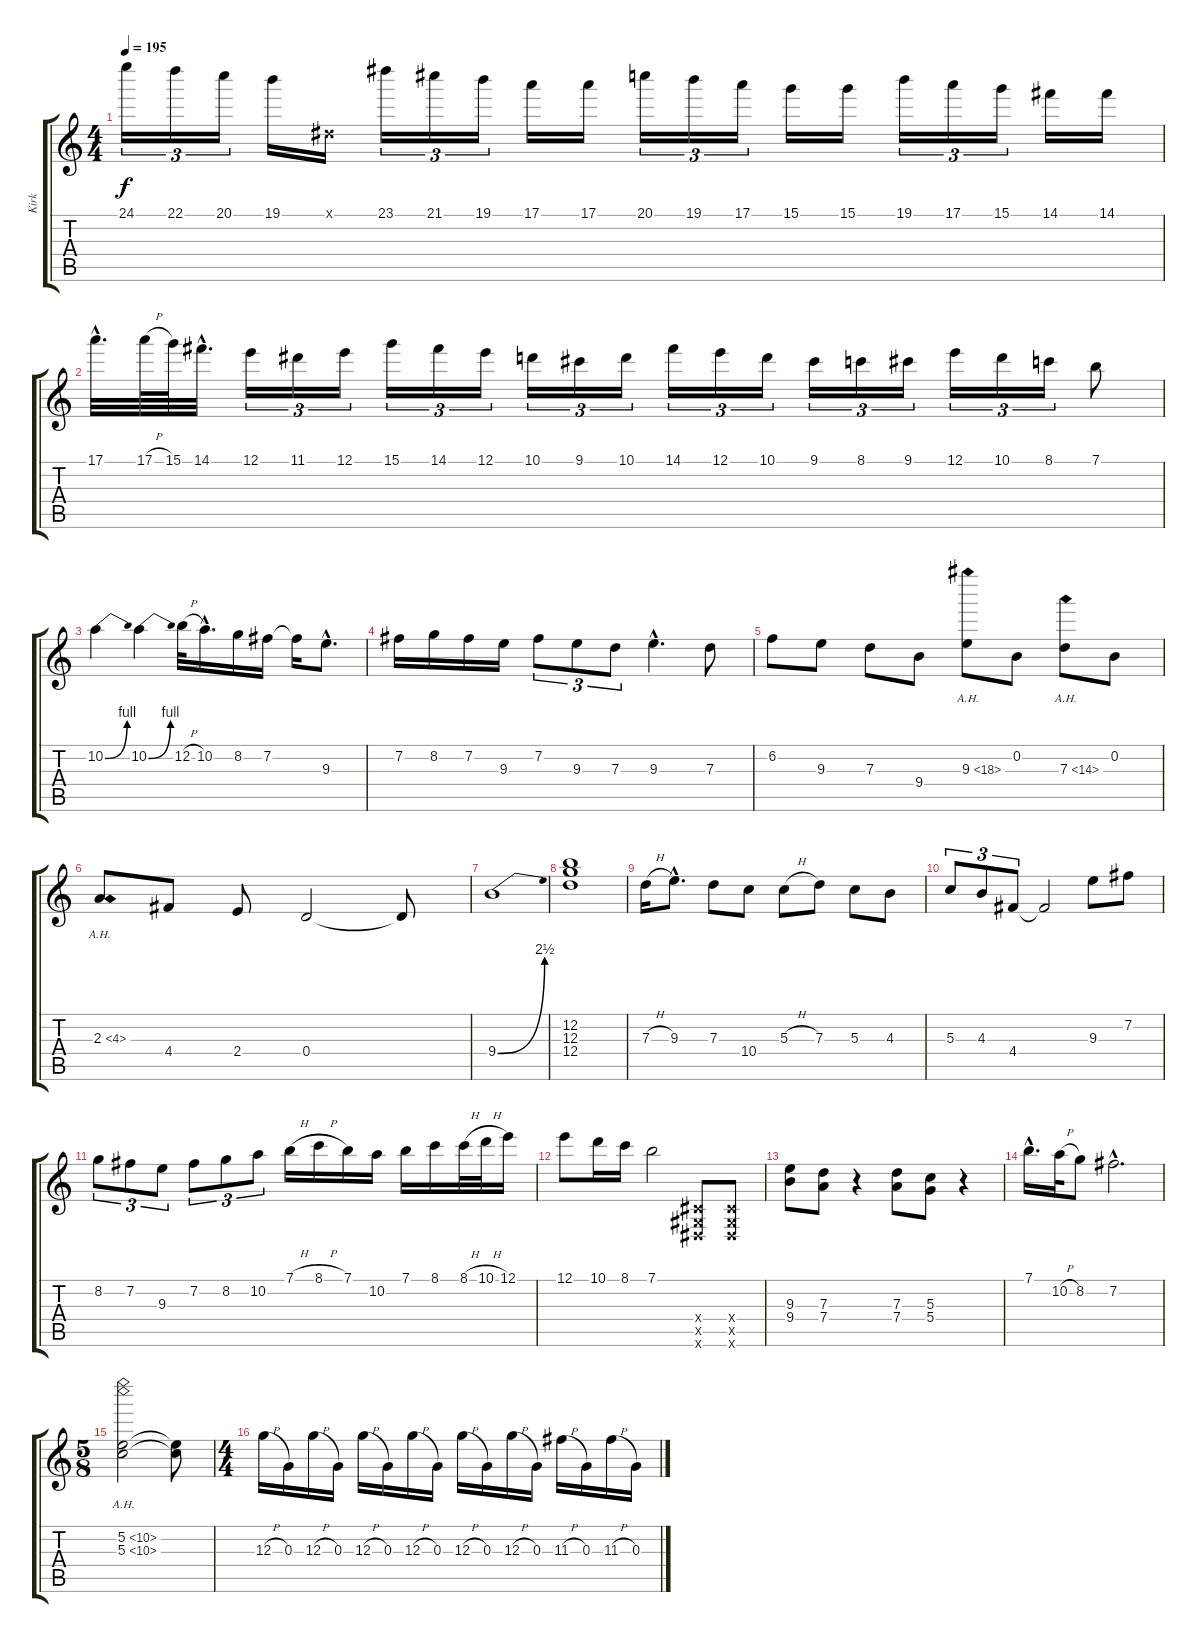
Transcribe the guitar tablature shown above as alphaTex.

\track ("Kirk" "Kirk") {instrument distortionguitar}
\staff {score tabs}
\tuning (E4 B3 G3 D3 A2 E2) {hide}
\ts (4 4)
\tempo 195
\clef g2
\ks c
24.1.16{tu (3 2) dy f} 22.1.16{tu (3 2)} 20.1.16{tu (3 2)} 19.1.16 -1.1{x}.16 23.1.16{tu (3 2)} 21.1.16{tu (3 2)} 19.1.16{tu (3 2)} 17.1.16 17.1.16 20.1.16{tu (3 2)} 19.1.16{tu (3 2)} 17.1.16{tu (3 2)} 15.1.16 15.1.16 19.1.16{tu (3 2)} 17.1.16{tu (3 2)} 15.1.16{tu (3 2)} 14.1.16 14.1.16 |
17.1{hac}.32{d} 17.1{h}.64 15.1.64 14.1{hac}.32{d} 12.1.16{tu (3 2)} 11.1.16{tu (3 2)} 12.1.16{tu (3 2)} 15.1.16{tu (3 2)} 14.1.16{tu (3 2)} 12.1.16{tu (3 2)} 10.1.16{tu (3 2)} 9.1.16{tu (3 2)} 10.1.16{tu (3 2)} 14.1.16{tu (3 2)} 12.1.16{tu (3 2)} 10.1.16{tu (3 2)} 9.1.16{tu (3 2)} 8.1.16{tu (3 2)} 9.1.16{tu (3 2)} 12.1.16{tu (3 2)} 10.1.16{tu (3 2)} 8.1.16{tu (3 2)} 7.1.8 |
10.2{be (bend 0 0 60 4)}.4 10.2{be (bend 0 0 60 4)}.4 12.2{h}.32 10.2{hac}.16{d} 8.2.16 7.2.16 7.2{t}.16 9.3{hac}.8{d} |
7.2.16 8.2.16 7.2.16 9.3.16 7.2.8{tu (3 2)} 9.3.8{tu (3 2)} 7.3.8{tu (3 2)} 9.3{hac}.4{d} 7.3.8 |
6.2.8 9.3.8 7.3.8 9.4.8 9.3{ah 9}.8 0.2.8 7.3{ah 7}.8 0.2.8 |
2.3{ah 2}.8 4.4.8 2.4.8 0.4.2 0.4{t}.8 |
9.4{be (bend 0 0 60 10)}.1 |
(12.2 12.3 12.4).1 |
7.3{h}.16 9.3{hac}.8{d} 7.3.8 10.4.8 5.3{h}.8 7.3.8 5.3.8 4.3.8 |
5.3.8{tu (3 2)} 4.3.8{tu (3 2)} 4.4.8{tu (3 2)} 4.4{t}.2 9.3.8 7.2.8 |
8.2.8{tu (3 2)} 7.2.8{tu (3 2)} 9.3.8{tu (3 2)} 7.2.8{tu (3 2)} 8.2.8{tu (3 2)} 10.2.8{tu (3 2)} 7.1{h}.16 8.1{h}.16 7.1.16 10.2.16 7.1.16 8.1.16 8.1{h}.32 10.1{h}.32 12.1.16 |
12.1.8 10.1.16 8.1.16 7.1.2 (-1.4{x} -1.5{x} -1.6{x}).8 (-1.4{x} -1.5{x} -1.6{x}).8 |
(9.3 9.4).8 (7.3 7.4).8 r.4 (7.3 7.4).8 (5.3 5.4).8 r.4 |
7.1{hac}.16{d} 10.2{h}.32 8.2.8 7.2{hac}.2{d} |
\ts (5 8)
(5.2{ah 5} 5.3{ah 5}).2 (5.2{t} 5.3{t}).8 |
\ts (4 4)
12.3{h}.16 0.3.16 12.3{h}.16 0.3.16 12.3{h}.16 0.3.16 12.3{h}.16 0.3.16 12.3{h}.16 0.3.16 12.3{h}.16 0.3.16 11.3{h}.16 0.3.16 11.3{h}.16 0.3.16
